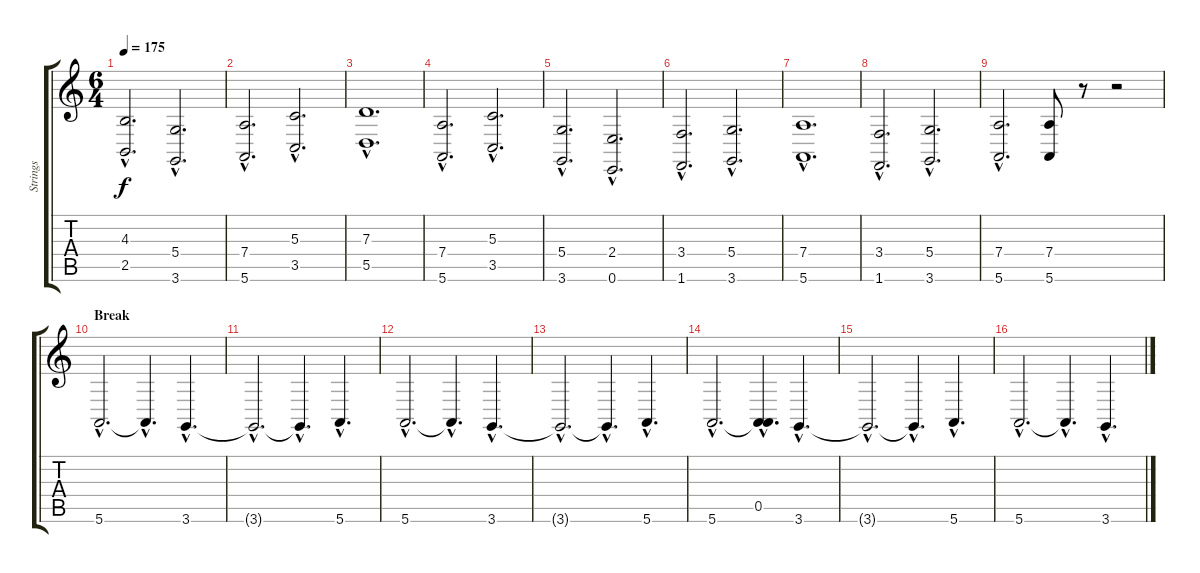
\track ("Strings" "Strings") {instrument synthstrings1}
\staff {score tabs}
\tuning (E4 B3 G3 D3 A2 E2) {hide}
\ts (6 4)
\tempo 175
\clef g2
\ks c
(4.3{hac} 2.5{hac}).2{d dy f} (5.4{hac} 3.6{hac}).2{d} |
(7.4{hac} 5.6{hac}).2{d} (5.3{hac} 3.5{hac}).2{d} |
(7.3{hac} 5.5{hac}).1{d} |
(7.4{hac} 5.6{hac}).2{d} (5.3{hac} 3.5{hac}).2{d} |
(5.4{hac} 3.6{hac}).2{d} (2.4{hac} 0.6{hac}).2{d} |
(3.4{hac} 1.6{hac}).2{d} (5.4{hac} 3.6{hac}).2{d} |
(7.4{hac} 5.6{hac}).1{d} |
(3.4{hac} 1.6{hac}).2{d} (5.4{hac} 3.6{hac}).2{d} |
(7.4{hac} 5.6{hac}).2{d} (7.4 5.6).8 r.8 r.2 |
\section ("" "Break")
5.6{hac}.2{d} 5.6{hac t}.4{d} 3.6{hac}.4{d} |
3.6{hac t}.2{d} 3.6{hac t}.4{d} 5.6{hac}.4{d} |
5.6{hac}.2{d} 5.6{hac t}.4{d} 3.6{hac}.4{d} |
3.6{hac t}.2{d} 3.6{hac t}.4{d} 5.6{hac}.4{d} |
5.6{hac}.2{d} (0.5{hac} 5.6{hac t}).4{d} 3.6{hac}.4{d} |
3.6{hac t}.2{d} 3.6{hac t}.4{d} 5.6{hac}.4{d} |
5.6{hac}.2{d} 5.6{hac t}.4{d} 3.6{hac}.4{d}
